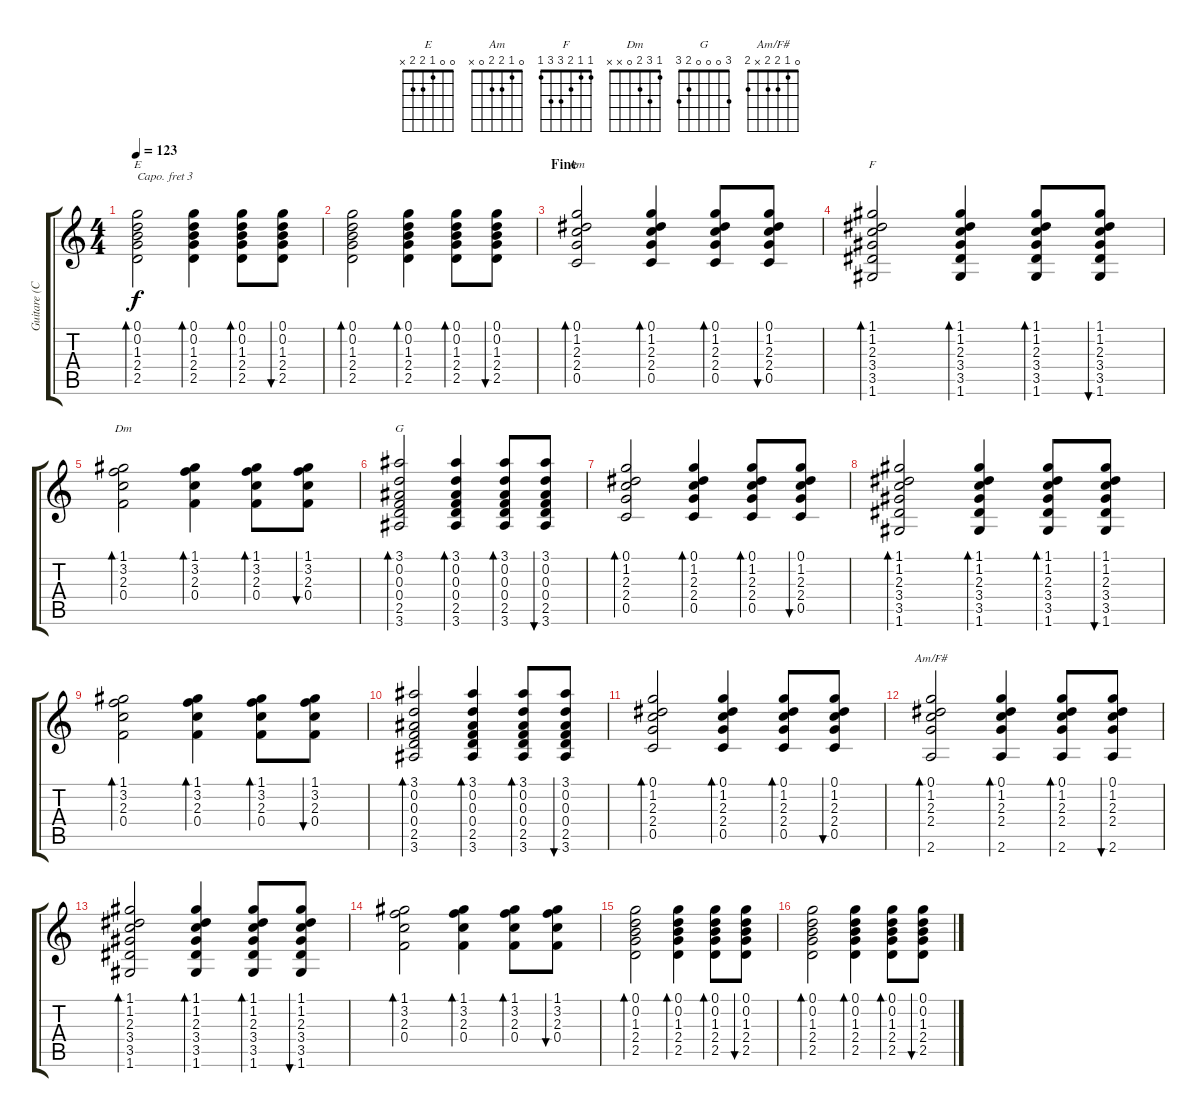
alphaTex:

\track ("Guitare (Capo 3)" "Guitare (C") {instrument acousticguitarsteel}
\staff {score tabs}
\capo 3
\tuning (E4 B3 G3 D3 A2 E2) {hide}
\chord ("E" 0 0 1 2 2 x)
\chord ("Am" 0 1 2 2 0 x)
\chord ("F" 1 1 2 3 3 1)
\chord ("Dm" 1 3 2 0 x x)
\chord ("G" 3 0 0 0 2 3)
\chord ("Am/F#" 0 1 2 2 x 2)
\ts (4 4)
\tempo 123
\clef g2
\ks c
(0.1 0.2 1.3 2.4 2.5).2{bd 120 ch "E" dy f} (0.1 0.2 1.3 2.4 2.5).4{bd 120} (0.1 0.2 1.3 2.4 2.5).8{bd 120} (0.1 0.2 1.3 2.4 2.5).8{bu 120} |
(0.1 0.2 1.3 2.4 2.5).2{bd 120} (0.1 0.2 1.3 2.4 2.5).4{bd 120} (0.1 0.2 1.3 2.4 2.5).8{bd 120} (0.1 0.2 1.3 2.4 2.5).8{bu 120} |
\section ("" "Fine")
(0.1 1.2 2.3 2.4 0.5).2{bd 120 ch "Am"} (0.1 1.2 2.3 2.4 0.5).4{bd 120} (0.1 1.2 2.3 2.4 0.5).8{bd 120} (0.1 1.2 2.3 2.4 0.5).8{bu 120} |
(1.1 1.2 2.3 3.4 3.5 1.6).2{bd 120 ch "F"} (1.1 1.2 2.3 3.4 3.5 1.6).4{bd 120} (1.1 1.2 2.3 3.4 3.5 1.6).8{bd 120} (1.1 1.2 2.3 3.4 3.5 1.6).8{bu 120} |
(1.1 3.2 2.3 0.4).2{bd 120 ch "Dm"} (1.1 3.2 2.3 0.4).4{bd 120} (1.1 3.2 2.3 0.4).8{bd 120} (1.1 3.2 2.3 0.4).8{bu 120} |
(3.1 0.2 0.3 0.4 2.5 3.6).2{bd 120 ch "G"} (3.1 0.2 0.3 0.4 2.5 3.6).4{bd 120} (3.1 0.2 0.3 0.4 2.5 3.6).8{bd 120} (3.1 0.2 0.3 0.4 2.5 3.6).8{bu 120} |
(0.1 1.2 2.3 2.4 0.5).2{bd 120} (0.1 1.2 2.3 2.4 0.5).4{bd 120} (0.1 1.2 2.3 2.4 0.5).8{bd 120} (0.1 1.2 2.3 2.4 0.5).8{bu 120} |
(1.1 1.2 2.3 3.4 3.5 1.6).2{bd 120} (1.1 1.2 2.3 3.4 3.5 1.6).4{bd 120} (1.1 1.2 2.3 3.4 3.5 1.6).8{bd 120} (1.1 1.2 2.3 3.4 3.5 1.6).8{bu 120} |
(1.1 3.2 2.3 0.4).2{bd 120} (1.1 3.2 2.3 0.4).4{bd 120} (1.1 3.2 2.3 0.4).8{bd 120} (1.1 3.2 2.3 0.4).8{bu 120} |
(3.1 0.2 0.3 0.4 2.5 3.6).2{bd 120} (3.1 0.2 0.3 0.4 2.5 3.6).4{bd 120} (3.1 0.2 0.3 0.4 2.5 3.6).8{bd 120} (3.1 0.2 0.3 0.4 2.5 3.6).8{bu 120} |
(0.1 1.2 2.3 2.4 0.5).2{bd 120 volume 8} (0.1 1.2 2.3 2.4 0.5).4{bd 120} (0.1 1.2 2.3 2.4 0.5).8{bd 120} (0.1 1.2 2.3 2.4 0.5).8{bu 120} |
(0.1 1.2 2.3 2.4 2.6).2{bd 120 ch "Am/F#"} (0.1 1.2 2.3 2.4 2.6).4{bd 120} (0.1 1.2 2.3 2.4 2.6).8{bd 120} (0.1 1.2 2.3 2.4 2.6).8{bu 120} |
(1.1 1.2 2.3 3.4 3.5 1.6).2{bd 120 volume 4} (1.1 1.2 2.3 3.4 3.5 1.6).4{bd 120} (1.1 1.2 2.3 3.4 3.5 1.6).8{bd 120} (1.1 1.2 2.3 3.4 3.5 1.6).8{bu 120} |
(1.1 3.2 2.3 0.4).2{bd 120} (1.1 3.2 2.3 0.4).4{bd 120} (1.1 3.2 2.3 0.4).8{bd 120} (1.1 3.2 2.3 0.4).8{bu 120} |
(0.1 0.2 1.3 2.4 2.5).2{bd 120 volume 0} (0.1 0.2 1.3 2.4 2.5).4{bd 120} (0.1 0.2 1.3 2.4 2.5).8{bd 120} (0.1 0.2 1.3 2.4 2.5).8{bu 120} |
(0.1 0.2 1.3 2.4 2.5).2{bd 120} (0.1 0.2 1.3 2.4 2.5).4{bd 120} (0.1 0.2 1.3 2.4 2.5).8{bd 120} (0.1 0.2 1.3 2.4 2.5).8{bu 120}
